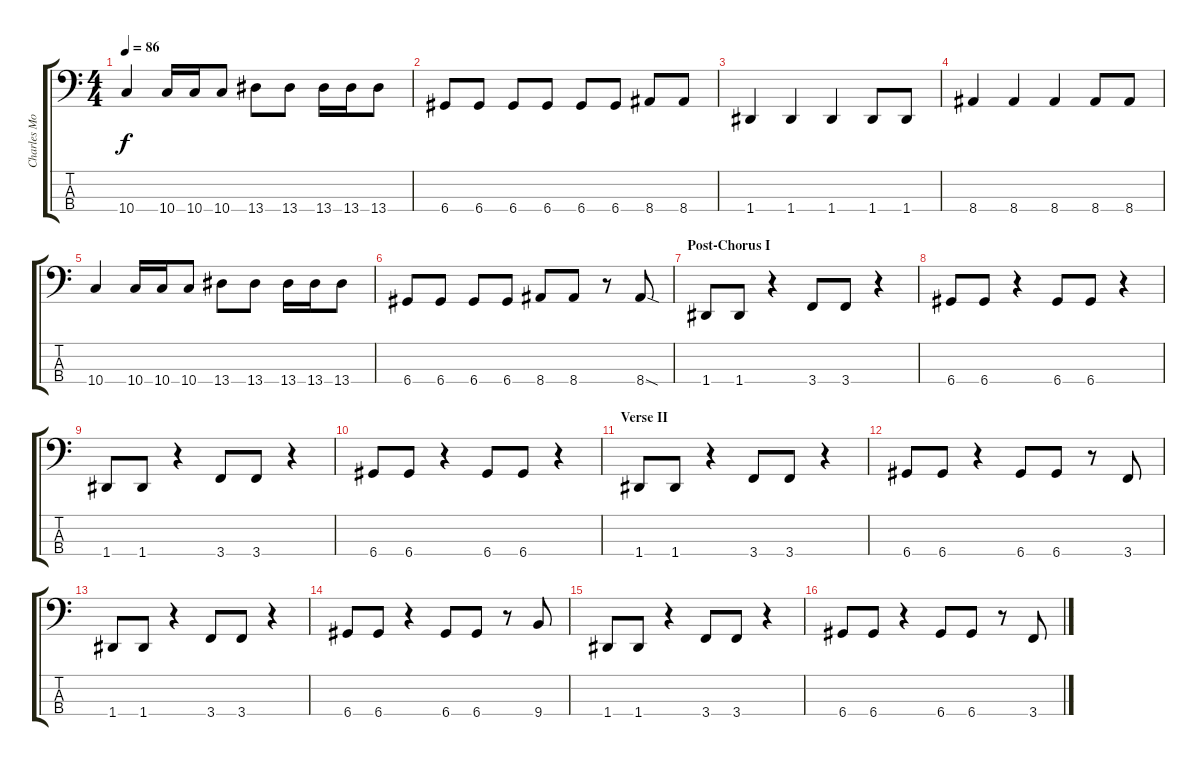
\track ("Charles Moniz - Bass" "Charles Mo") {instrument electricbassfinger}
\staff {score tabs}
\tuning (G2 D2 A1 D1) {hide}
\ts (4 4)
\tempo 86
\clef f4
\ks c
10.4.4{dy f} 10.4.16 10.4.16 10.4.8 13.4.8 13.4.8 13.4.16 13.4.16 13.4.8 |
6.4.8 6.4.8 6.4.8 6.4.8 6.4.8 6.4.8 8.4.8 8.4.8 |
1.4.4 1.4.4 1.4.4 1.4.8 1.4.8 |
8.4.4 8.4.4 8.4.4 8.4.8 8.4.8 |
10.4.4 10.4.16 10.4.16 10.4.8 13.4.8 13.4.8 13.4.16 13.4.16 13.4.8 |
6.4.8 6.4.8 6.4.8 6.4.8 8.4.8 8.4.8 r.8 8.4{sod}.8 |
\section ("" "Post-Chorus I")
1.4.8 1.4.8 r.4 3.4.8 3.4.8 r.4 |
6.4.8 6.4.8 r.4 6.4.8 6.4.8 r.4 |
1.4.8 1.4.8 r.4 3.4.8 3.4.8 r.4 |
6.4.8 6.4.8 r.4 6.4.8 6.4.8 r.4 |
\section ("" "Verse II")
1.4.8 1.4.8 r.4 3.4.8 3.4.8 r.4 |
6.4.8 6.4.8 r.4 6.4.8 6.4.8 r.8 3.4.8 |
1.4.8 1.4.8 r.4 3.4.8 3.4.8 r.4 |
6.4.8 6.4.8 r.4 6.4.8 6.4.8 r.8 9.4.8 |
1.4.8 1.4.8 r.4 3.4.8 3.4.8 r.4 |
6.4.8 6.4.8 r.4 6.4.8 6.4.8 r.8 3.4.8
